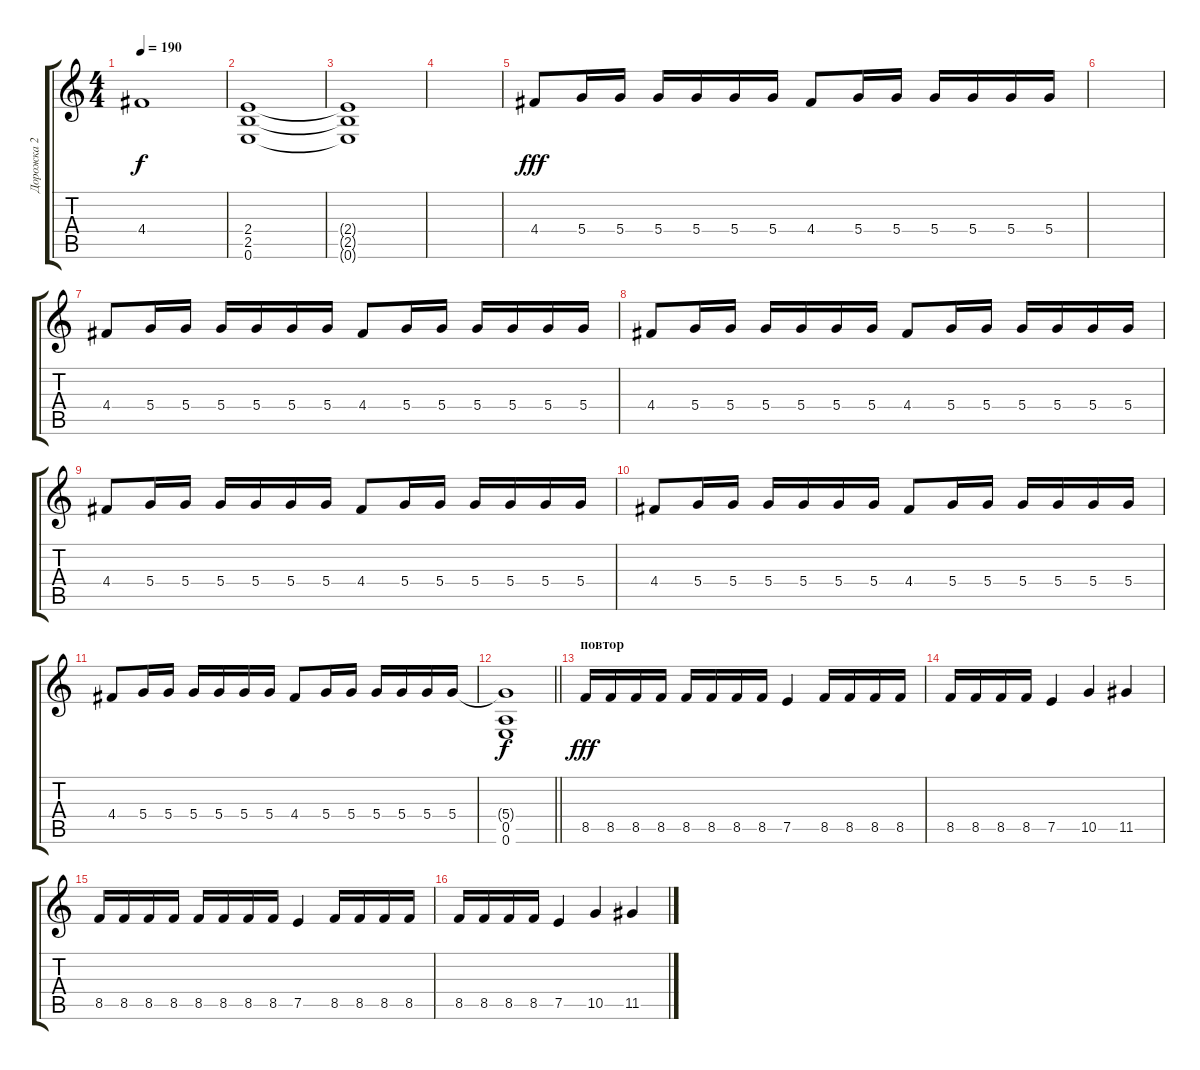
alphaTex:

\track ("Дорожка 2" "Дорожка 2") {instrument distortionguitar}
\staff {score tabs}
\tuning (E4 B3 G3 D3 A2 E2) {hide}
\ts (4 4)
\tempo 190
\clef g2
\ks c
4.4{t}.1{dy f} |
(2.4 2.5 0.6).1 |
(2.4{t} 2.5{t} 0.6{t}).1 |
|
4.4.8{dy fff} 5.4.16 5.4.16 5.4.16 5.4.16 5.4.16 5.4.16 4.4.8 5.4.16 5.4.16 5.4.16 5.4.16 5.4.16 5.4.16 |
|
4.4.8 5.4.16 5.4.16 5.4.16 5.4.16 5.4.16 5.4.16 4.4.8 5.4.16 5.4.16 5.4.16 5.4.16 5.4.16 5.4.16 |
4.4.8 5.4.16 5.4.16 5.4.16 5.4.16 5.4.16 5.4.16 4.4.8 5.4.16 5.4.16 5.4.16 5.4.16 5.4.16 5.4.16 |
4.4.8 5.4.16 5.4.16 5.4.16 5.4.16 5.4.16 5.4.16 4.4.8 5.4.16 5.4.16 5.4.16 5.4.16 5.4.16 5.4.16 |
4.4.8 5.4.16 5.4.16 5.4.16 5.4.16 5.4.16 5.4.16 4.4.8 5.4.16 5.4.16 5.4.16 5.4.16 5.4.16 5.4.16 |
4.4.8 5.4.16 5.4.16 5.4.16 5.4.16 5.4.16 5.4.16 4.4.8 5.4.16 5.4.16 5.4.16 5.4.16 5.4.16 5.4.16 |
\barLineRight lightlight
(5.4{t} 0.5 0.6).1{dy f} |
\section ("" "повтор")
8.5.16{dy fff} 8.5.16 8.5.16 8.5.16 8.5.16 8.5.16 8.5.16 8.5.16 7.5.4 8.5.16 8.5.16 8.5.16 8.5.16 |
8.5.16 8.5.16 8.5.16 8.5.16 7.5.4 10.5.4 11.5.4 |
8.5.16 8.5.16 8.5.16 8.5.16 8.5.16 8.5.16 8.5.16 8.5.16 7.5.4 8.5.16 8.5.16 8.5.16 8.5.16 |
8.5.16 8.5.16 8.5.16 8.5.16 7.5.4 10.5.4 11.5.4
